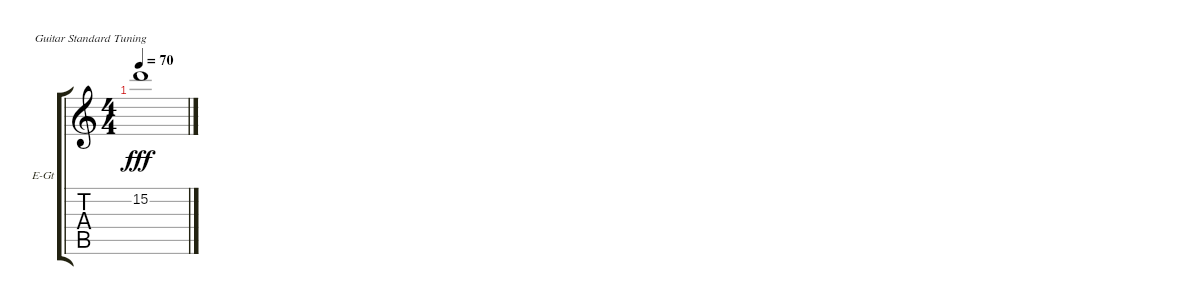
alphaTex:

\defaultSystemsLayout 4
\bracketExtendMode groupsimilarinstruments
\firstSystemTrackNameOrientation horizontal
\otherSystemsTrackNameOrientation horizontal
\track ("Electric Guitar" "E-Gt") {instrument electricguitarclean}
\staff {score tabs}
\tuning (E4 B3 G3 D3 A2 E2)
\ts (4 4)
\tempo 70
\clef g2
\ks c
15.2{t}.1{dy fff}
